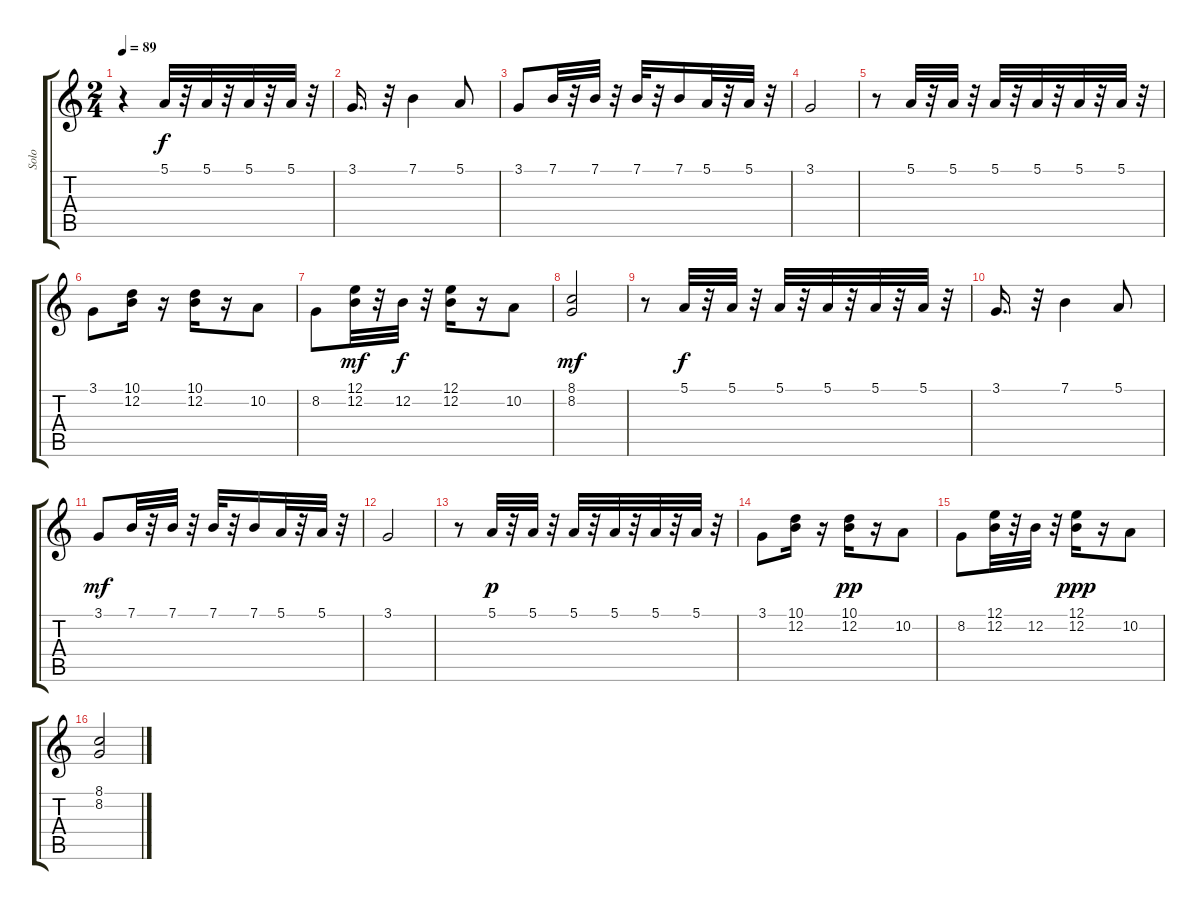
\track ("Solo" "Solo") {instrument trumpet}
\staff {score tabs}
\tuning (E4 B3 G3 D3 A2 E2) {hide}
\ts (2 4)
\tempo 89
\clef g2
\ks c
r.4{dy mf} 5.1.32{dy f} r.32 5.1.32 r.32 5.1.32 r.32 5.1.32 r.32 |
3.1.16{d} r.32 7.1.4 5.1.8 |
3.1.8 7.1.32 r.32 7.1.32 r.32 7.1.32 r.32 7.1.16 5.1.32 r.32 5.1.32 r.32 |
3.1.2 |
r.8 5.1.32 r.32 5.1.32 r.32 5.1.32 r.32 5.1.32 r.32 5.1.32 r.32 5.1.32 r.32 |
3.1.8 (10.1 12.2).16 r.16 (10.1 12.2).16 r.16 10.2.8 |
8.2.8 (12.1 12.2).32{dy mf} r.32 12.2.32{dy f} r.32 (12.1 12.2).16 r.16 10.2.8 |
(8.1 8.2).2{dy mf} |
r.8 5.1.32{dy f} r.32 5.1.32 r.32 5.1.32 r.32 5.1.32 r.32 5.1.32 r.32 5.1.32 r.32 |
3.1.16{d} r.32 7.1.4 5.1.8 |
3.1.8{dy mf} 7.1.32 r.32 7.1.32 r.32 7.1.32 r.32 7.1.16 5.1.32 r.32 5.1.32 r.32 |
3.1.2 |
r.8 5.1.32{dy p} r.32 5.1.32 r.32 5.1.32 r.32 5.1.32 r.32 5.1.32 r.32 5.1.32 r.32 |
3.1.8 (10.1 12.2).16 r.16 (10.1 12.2).16{dy pp} r.16 10.2.8 |
8.2.8 (12.1 12.2).32 r.32 12.2.32 r.32 (12.1 12.2).16{dy ppp} r.16 10.2.8 |
(8.1 8.2).2
